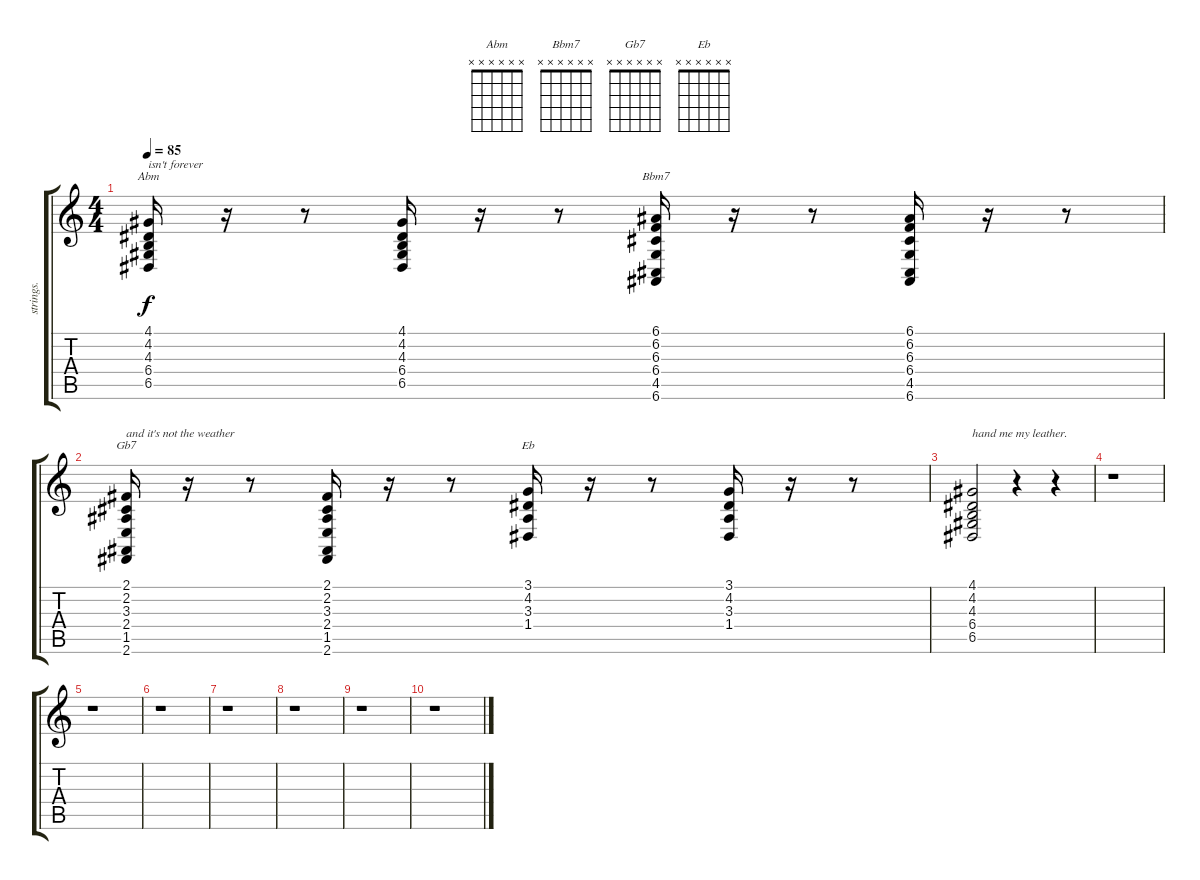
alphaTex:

\track ("strings." "strings.") {instrument tremolostrings}
\staff {score tabs}
\tuning (E4 B3 G3 D3 A2 E2) {hide}
\chord ("Abm" x x x x x x) {firstfret 0}
\chord ("Bbm7" x x x x x x) {firstfret 0}
\chord ("Gb7" x x x x x x) {firstfret 0}
\chord ("Eb" x x x x x x) {firstfret 0}
\ts (4 4)
\tempo 85
\clef g2
\ks c
(4.1 4.2 4.3 6.4 6.5).16{ch "Abm" txt "isn't forever" dy f} r.16 r.8 (4.1 4.2 4.3 6.4 6.5).16 r.16 r.8 (6.1 6.2 6.3 6.4 4.5 6.6).16{ch "Bbm7"} r.16 r.8 (6.1 6.2 6.3 6.4 4.5 6.6).16 r.16 r.8 |
(2.1 2.2 3.3 2.4 1.5 2.6).16{ch "Gb7" txt "and it's not the weather"} r.16 r.8 (2.1 2.2 3.3 2.4 1.5 2.6).16 r.16 r.8 (3.1 4.2 3.3 1.4).16{ch "Eb"} r.16 r.8 (3.1 4.2 3.3 1.4).16 r.16 r.8 |
(4.1 4.2 4.3 6.4 6.5).2{txt "hand me my leather."} r.4 r.4 |
r.1 |
r.1 |
r.1 |
r.1 |
r.1 |
r.1 |
r.1
